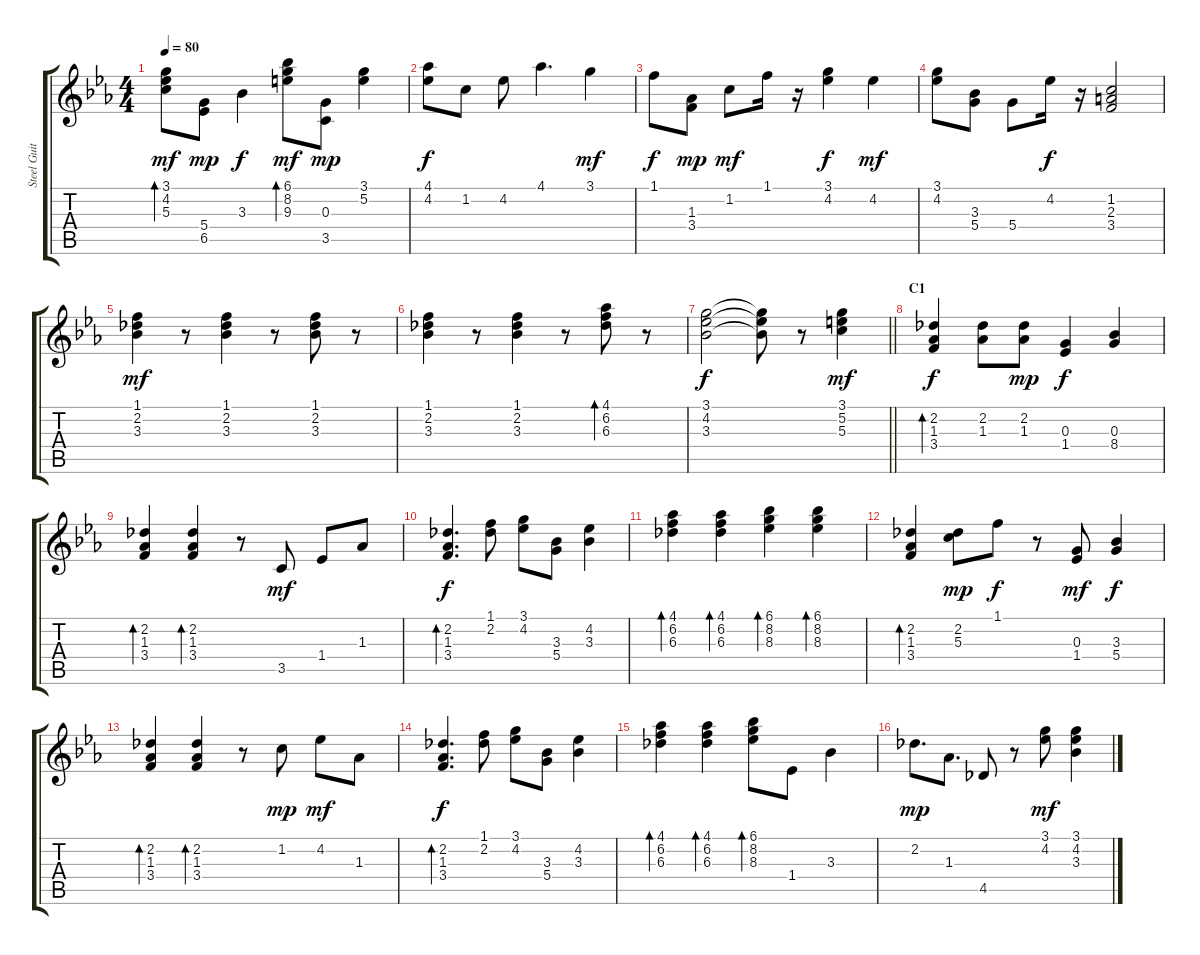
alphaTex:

\track ("Steel Guitar (L)" "Steel Guit") {instrument acousticguitarsteel}
\staff {score tabs}
\tuning (E4 B3 G3 D3 A2 E2) {hide}
\ts (4 4)
\tempo 80
\clef g2
\ks eb
(3.1 4.2 5.3).8{bd 120 dy mf} (5.4 6.5).8{dy mp} 3.3.4{dy f} (6.1 8.2 9.3).8{bd 60 dy mf} (0.3 3.5).8{dy mp} (3.1 5.2).4 |
(4.1 4.2).8{dy f} 1.2.8 4.2.8 4.1.4{d} 3.1.4{dy mf} |
1.1.8{dy f} (1.3 3.4).8{dy mp} 1.2.8{dy mf} 1.1.16 r.16 (3.1 4.2).4{dy f} 4.2.4{dy mf} |
(3.1 4.2).8 (3.3 5.4).8 5.4.8 4.2.16{dy f} r.16 (1.2 2.3 3.4).2 |
(1.1 2.2 3.3).4{dy mf} r.8 (1.1 2.2 3.3).4 r.8 (1.1 2.2 3.3).8 r.8 |
(1.1 2.2 3.3).4 r.8 (1.1 2.2 3.3).4 r.8 (4.1 6.2 6.3).8{bd 120} r.8 |
\barLineRight lightlight
(3.1 4.2 3.3).2{dy f} (3.1{t} 4.2{t} 3.3{t}).8 r.8 (3.1 5.2 5.3).4{dy mf} |
\section ("" "C1")
(2.2 1.3 3.4).4{bd 60 dy f} (2.2 1.3).8 (2.2 1.3).8{dy mp} (0.3 1.4).4{dy f} (0.3 8.4).4 |
(2.2 1.3 3.4).4{bd 60} (2.2 1.3 3.4).4{bd 60} r.8 3.5.8{dy mf} 1.4.8 1.3.8 |
(2.2 1.3 3.4).4{d bd 60 dy f} (1.1 2.2).8 (3.1 4.2).8 (3.3 5.4).8 (4.2 3.3).4 |
(4.1 6.2 6.3).4{bd 60} (4.1 6.2 6.3).4{bd 60} (6.1 8.2 8.3).4{bd 60} (6.1 8.2 8.3).4{bd 60} |
(2.2 1.3 3.4).4{bd 60} (2.2 5.3).8{dy mp} 1.1.8{dy f} r.8 (0.3 1.4).8{dy mf} (3.3 5.4).4{dy f} |
(2.2 1.3 3.4).4{bd 60} (2.2 1.3 3.4).4{bd 60} r.8 1.2.8{dy mp} 4.2.8{dy mf} 1.3.8 |
(2.2 1.3 3.4).4{d bd 60 dy f} (1.1 2.2).8 (3.1 4.2).8 (3.3 5.4).8 (4.2 3.3).4 |
(4.1 6.2 6.3).4{bd 60} (4.1 6.2 6.3).4{bd 60} (6.1 8.2 8.3).8{bd 60} 1.4.8 3.3.4 |
2.2.8{d dy mp} 1.3.8{d} 4.5.8 r.8 (3.1 4.2).8{dy mf} (3.1 4.2 3.3).4
